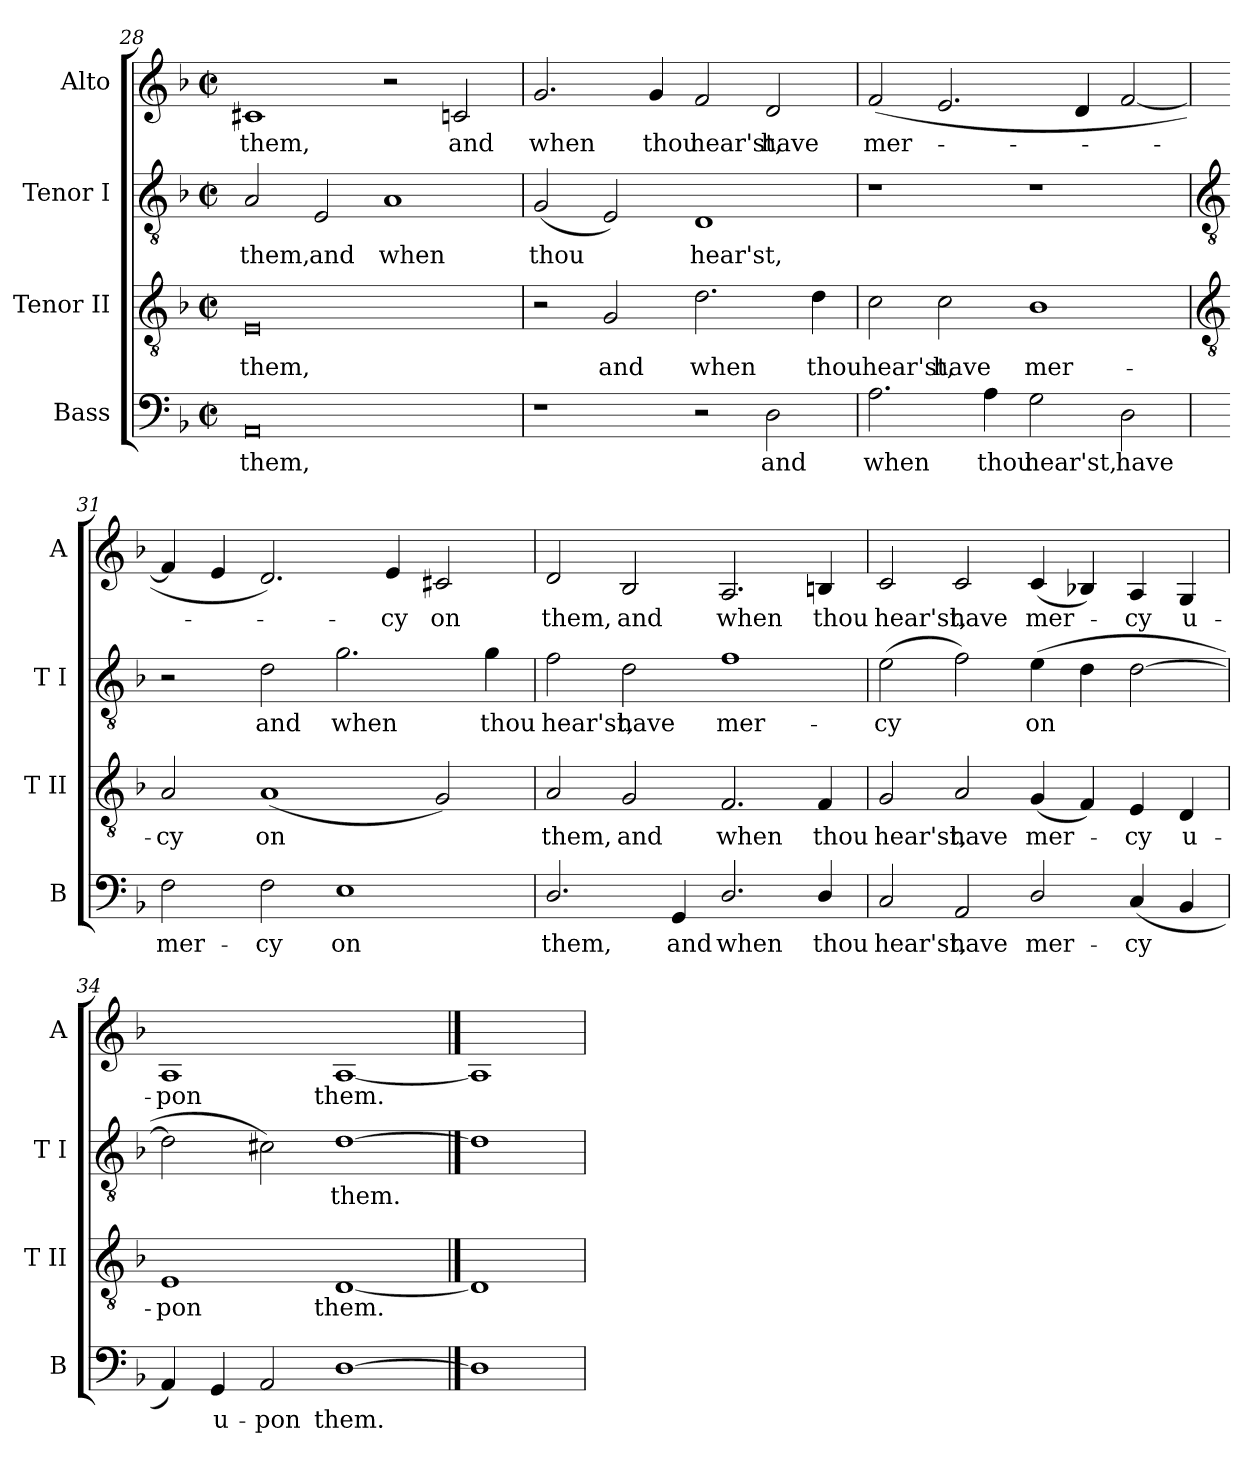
**kern	**text	**kern	**text	**kern	**text	**kern	**text
*part4	*part4	*part3	*part3	*part2	*part2	*part1	*part1
*staff4	*staff4	*staff3	*staff3	*staff2	*staff2	*staff1	*staff1
*I"Bass	*	*I"Tenor II	*	*I"Tenor I	*	*I"Alto	*
*I'B	*	*I'T II	*	*I'T I	*	*I'A	*
*clefF4	*	*clefGv2	*	*clefGv2	*	*clefG2	*
*k[b-]	*	*k[b-]	*	*k[b-]	*	*k[b-]	*
*F:	*	*F:	*	*F:	*	*F:	*
*M4/2	*	*M4/2	*	*M4/2	*	*M4/2	*
*met(c|)	*	*met(c|)	*	*met(c|)	*	*met(c|)	*
=28	=28	=28	=28	=28	=28	=28	=28
!	!LO:LY:b	!	!LO:LY:b	!	!LO:LY:b	!	!LO:LY:b
0AA	them,	0E	them,	2A	them,	1c#X	them,
!	!	!	!	!	!LO:LY:b	!	!
.	.	.	.	2E	and	.	.
!	!	!	!	!	!LO:LY:b	!	!
.	.	.	.	1A	when	2r	.
!	!	!	!	!	!	!	!LO:LY:b
.	.	.	.	.	.	2cn	and
=29	=29	=29	=29	=29	=29	=29	=29
!	!	!	!	!	!LO:LY:b	!	!LO:LY:b
1r	.	2r	.	(<2G	thou	2.g	when
!	!	!	!LO:LY:b	!	!	!	!
.	.	2G	and	2E)	.	.	.
!	!	!	!	!	!	!	!LO:LY:b
.	.	.	.	.	.	4g	thou
!	!	!	!LO:LY:b	!	!LO:LY:b	!	!LO:LY:b
2r	.	2.d	when	1D	hear'st,	2f	hear'st,
!	!LO:LY:b	!	!	!	!	!	!LO:LY:b
2D	and	.	.	.	.	2d	have
!	!	!	!LO:LY:b	!	!	!	!
.	.	4d	thou	.	.	.	.
=30	=30	=30	=30	=30	=30	=30	=30
!	!LO:LY:b	!	!LO:LY:b	!	!	!	!LO:LY:b
2.A	when	2c	hear'st,	1r	.	(<2f	mer-
!	!	!	!LO:LY:b	!	!	!	!
.	.	2c	have	.	.	2.e	.
!	!LO:LY:b	!	!	!	!	!	!
4A	thou	.	.	.	.	.	.
!	!LO:LY:b	!	!LO:LY:b	!	!	!	!
2G	hear'st,	1B-	mer-	1r	.	.	.
.	.	.	.	.	.	4d	.
!	!LO:LY:b	!	!	!	!	!	!
2D	have	.	.	.	.	[2f	.
!!LO:LB:g=z
=31	=31	=31	=31	=31	=31	=31	=31
*	*	*clefGv2	*	*clefGv2	*	*	*
!	!LO:LY:b	!	!LO:LY:b	!	!	!	!
2F	mer-	2A	-cy	2r	.	4f]	.
.	.	.	.	.	.	4e	.
!	!LO:LY:b	!	!LO:LY:b	!	!LO:LY:b	!	!
2F	-cy	(<1A	on	2d	and	2.d)	.
!	!LO:LY:b	!	!	!	!LO:LY:b	!	!
1E	on	.	.	2.g	when	.	.
!	!	!	!	!	!	!	!LO:LY:b
.	.	.	.	.	.	4e	cy
!	!	!	!	!	!	!	!LO:LY:b
.	.	2G)	.	.	.	2c#X	on
!	!	!	!	!	!LO:LY:b	!	!
.	.	.	.	4g	thou	.	.
=32	=32	=32	=32	=32	=32	=32	=32
!	!LO:LY:b	!	!LO:LY:b	!	!LO:LY:b	!	!LO:LY:b
2.D/	them,	2A	them,	2f	hear'st,	2d	them,
!	!	!	!LO:LY:b	!	!LO:LY:b	!	!LO:LY:b
.	.	2G	and	2d	have	2B-	and
!	!LO:LY:b	!	!	!	!	!	!
4GG	and	.	.	.	.	.	.
!	!LO:LY:b	!	!LO:LY:b	!	!LO:LY:b	!	!LO:LY:b
2.D/	when	2.F	when	1f	mer-	2.A	when
!	!LO:LY:b	!	!LO:LY:b	!	!	!	!LO:LY:b
4D/	thou	4F	thou	.	.	4Bn	thou
=33	=33	=33	=33	=33	=33	=33	=33
!	!LO:LY:b	!	!LO:LY:b	!	!LO:LY:b	!	!LO:LY:b
2C	hear'st,	2G	hear'st,	(>2e	-cy	2c	hear'st,
!	!LO:LY:b	!	!LO:LY:b	!	!	!	!LO:LY:b
2AA	have	2A	have	2f)	.	2c	have
!	!LO:LY:b	!	!LO:LY:b	!	!LO:LY:b	!	!LO:LY:b
2D/	mer-	(<4G	mer-	(>4e	on	(<4c	mer-
.	.	4F)	.	4d	.	4B-X)	.
!	!LO:LY:b	!	!LO:LY:b	!	!	!	!LO:LY:b
(<4C	-cy	4E	cy	[2d	.	4A	cy
!	!	!	!LO:LY:b	!	!	!	!LO:LY:b
4BB-	.	4D	u-	.	.	4G	u-
=34	=34	=34	=34	=34	=34	=34	=34
!	!	!	!LO:LY:b	!	!	!	!LO:LY:b
4AA)	.	1E	-pon	2d]	.	1A	-pon
!	!LO:LY:b	!	!	!	!	!	!
4GG	u-	.	.	.	.	.	.
!	!LO:LY:b	!	!	!	!	!	!
2AA	-pon	.	.	2c#X)	.	.	.
!	!LO:LY:b	!	!LO:LY:b	!	!LO:LY:b	!	!LO:LY:b
[1D	them.	[1D	them.	[1d	them.	[1A	them.
==35	==35	==35	==35	==35	==35	==35	==35
1D]	.	1D]	.	1d]	.	1A]	.
=	=	=	=	=	=	=	=
*-	*-	*-	*-	*-	*-	*-	*-
